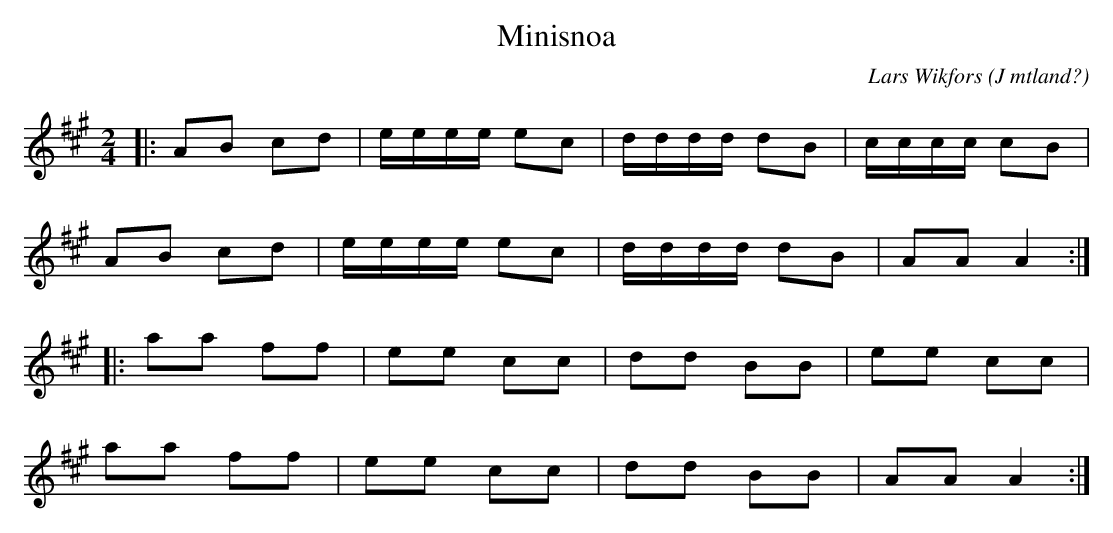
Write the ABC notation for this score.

X:1
T:Minisnoa
O:J mtland?
C: Lars Wikfors
M:2/4
L:1/8
K:A
|: AB cd | e/e/e/e/ ec | d/d/d/d/ dB | c/c/c/c/ cB |
 AB cd | e/e/e/e/ ec | d/d/d/d/ dB | AA A2:|
|: aa ff | ee cc | dd BB | ee cc|
 aa ff | ee cc | dd BB | AA A2 :|
